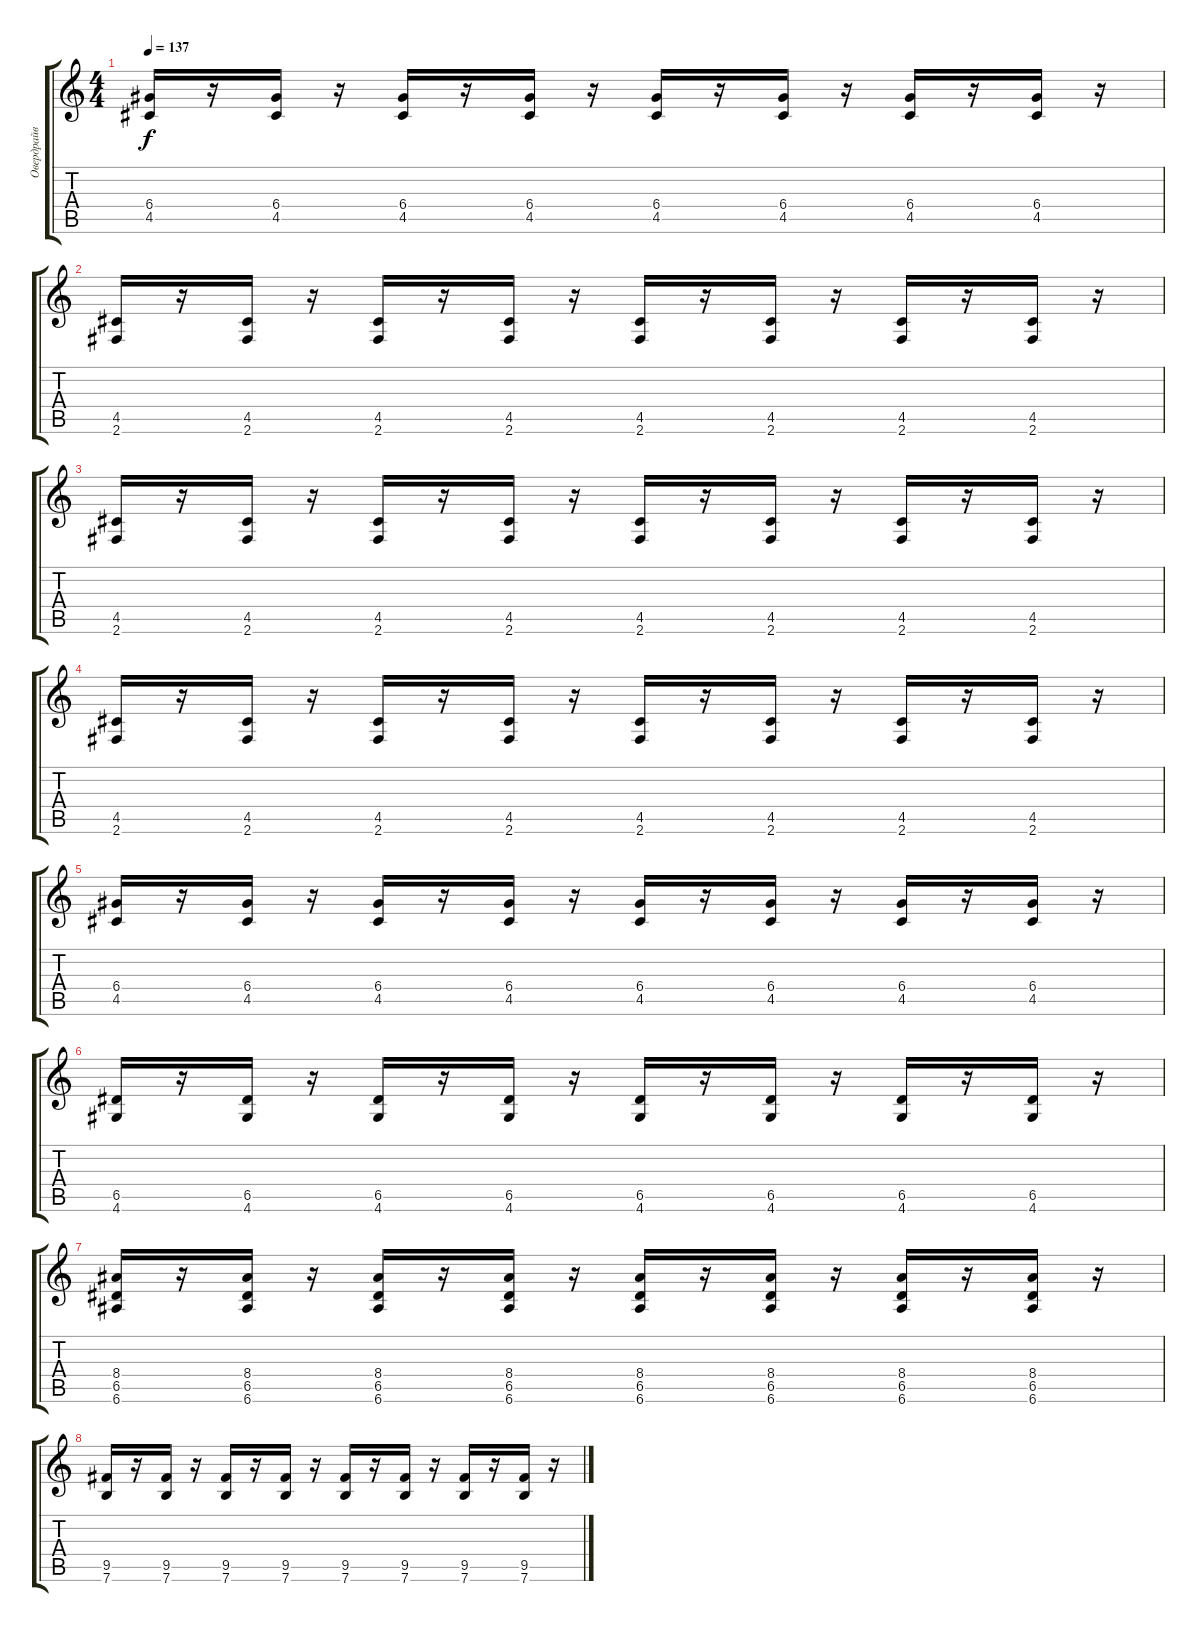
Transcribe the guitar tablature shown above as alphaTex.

\track ("Овердрайв" "Овердрайв") {instrument overdrivenguitar}
\staff {score tabs}
\tuning (E4 B3 G3 D3 A2 E2) {hide}
\ts (4 4)
\tempo 137
\clef g2
\ks c
(6.4 4.5).16{dy f} r.16 (6.4 4.5).16 r.16 (6.4 4.5).16 r.16 (6.4 4.5).16 r.16 (6.4 4.5).16 r.16 (6.4 4.5).16 r.16 (6.4 4.5).16 r.16 (6.4 4.5).16 r.16 |
(4.5 2.6).16 r.16 (4.5 2.6).16 r.16 (4.5 2.6).16 r.16 (4.5 2.6).16 r.16 (4.5 2.6).16 r.16 (4.5 2.6).16 r.16 (4.5 2.6).16 r.16 (4.5 2.6).16 r.16 |
(4.5 2.6).16 r.16 (4.5 2.6).16 r.16 (4.5 2.6).16 r.16 (4.5 2.6).16 r.16 (4.5 2.6).16 r.16 (4.5 2.6).16 r.16 (4.5 2.6).16 r.16 (4.5 2.6).16 r.16 |
(4.5 2.6).16 r.16 (4.5 2.6).16 r.16 (4.5 2.6).16 r.16 (4.5 2.6).16 r.16 (4.5 2.6).16 r.16 (4.5 2.6).16 r.16 (4.5 2.6).16 r.16 (4.5 2.6).16 r.16 |
(6.4 4.5).16 r.16 (6.4 4.5).16 r.16 (6.4 4.5).16 r.16 (6.4 4.5).16 r.16 (6.4 4.5).16 r.16 (6.4 4.5).16 r.16 (6.4 4.5).16 r.16 (6.4 4.5).16 r.16 |
(6.5 4.6).16 r.16 (6.5 4.6).16 r.16 (6.5 4.6).16 r.16 (6.5 4.6).16 r.16 (6.5 4.6).16 r.16 (6.5 4.6).16 r.16 (6.5 4.6).16 r.16 (6.5 4.6).16 r.16 |
(8.4 6.5 6.6).16 r.16 (8.4 6.5 6.6).16 r.16 (8.4 6.5 6.6).16 r.16 (8.4 6.5 6.6).16 r.16 (8.4 6.5 6.6).16 r.16 (8.4 6.5 6.6).16 r.16 (8.4 6.5 6.6).16 r.16 (8.4 6.5 6.6).16 r.16 |
(9.5 7.6).16 r.16 (9.5 7.6).16 r.16 (9.5 7.6).16 r.16 (9.5 7.6).16 r.16 (9.5 7.6).16 r.16 (9.5 7.6).16 r.16 (9.5 7.6).16 r.16 (9.5 7.6).16 r.16
